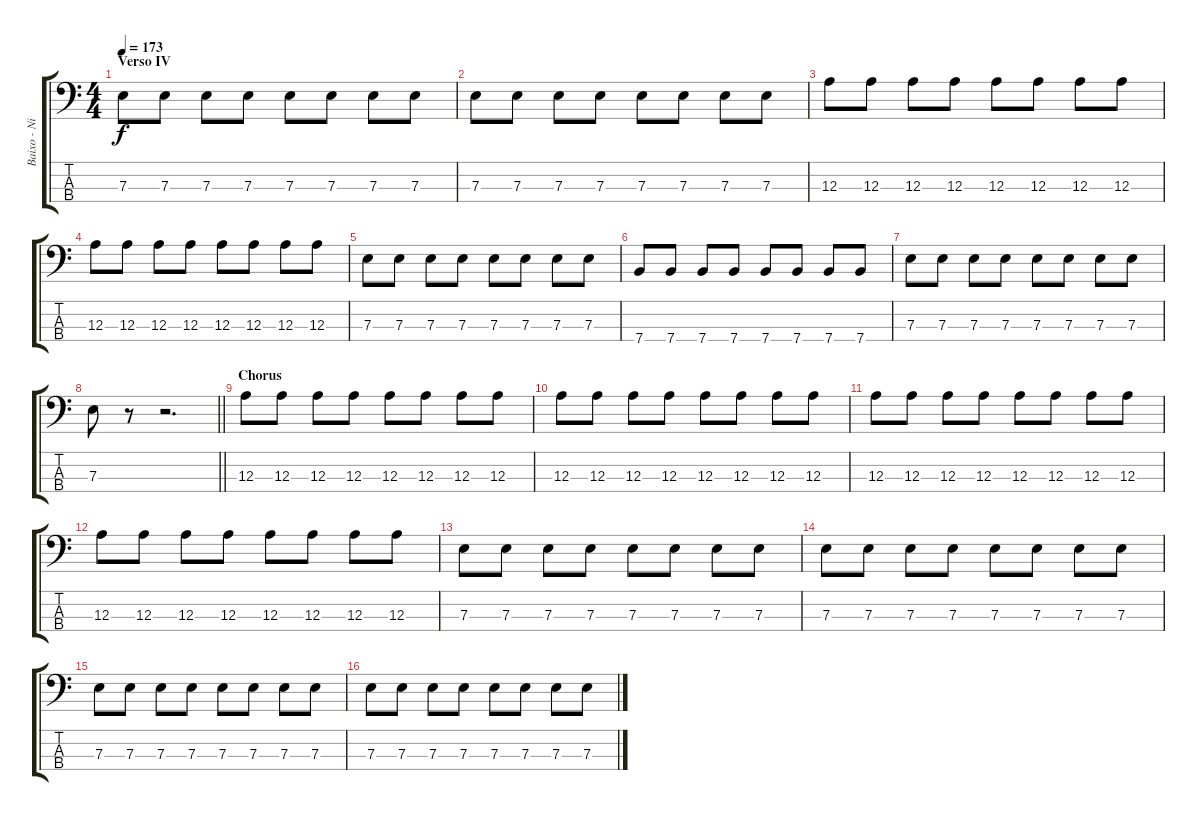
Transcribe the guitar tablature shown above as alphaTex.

\track ("Baixo - Nikola" "Baixo - Ni") {instrument electricbasspick}
\staff {score tabs}
\tuning (G2 D2 A1 E1) {hide}
\ts (4 4)
\section ("" "Verso IV")
\tempo 173
\clef f4
\ks c
7.3.8{dy f} 7.3.8 7.3.8 7.3.8 7.3.8 7.3.8 7.3.8 7.3.8 |
7.3.8 7.3.8 7.3.8 7.3.8 7.3.8 7.3.8 7.3.8 7.3.8 |
12.3.8 12.3.8 12.3.8 12.3.8 12.3.8 12.3.8 12.3.8 12.3.8 |
12.3.8 12.3.8 12.3.8 12.3.8 12.3.8 12.3.8 12.3.8 12.3.8 |
7.3.8 7.3.8 7.3.8 7.3.8 7.3.8 7.3.8 7.3.8 7.3.8 |
7.4.8 7.4.8 7.4.8 7.4.8 7.4.8 7.4.8 7.4.8 7.4.8 |
7.3.8 7.3.8 7.3.8 7.3.8 7.3.8 7.3.8 7.3.8 7.3.8 |
\barLineRight lightlight
7.3.8 r.8 r.2{d} |
\section ("" "Chorus")
12.3.8 12.3.8 12.3.8 12.3.8 12.3.8 12.3.8 12.3.8 12.3.8 |
12.3.8 12.3.8 12.3.8 12.3.8 12.3.8 12.3.8 12.3.8 12.3.8 |
12.3.8 12.3.8 12.3.8 12.3.8 12.3.8 12.3.8 12.3.8 12.3.8 |
12.3.8 12.3.8 12.3.8 12.3.8 12.3.8 12.3.8 12.3.8 12.3.8 |
7.3.8 7.3.8 7.3.8 7.3.8 7.3.8 7.3.8 7.3.8 7.3.8 |
7.3.8 7.3.8 7.3.8 7.3.8 7.3.8 7.3.8 7.3.8 7.3.8 |
7.3.8 7.3.8 7.3.8 7.3.8 7.3.8 7.3.8 7.3.8 7.3.8 |
7.3.8 7.3.8 7.3.8 7.3.8 7.3.8 7.3.8 7.3.8 7.3.8
